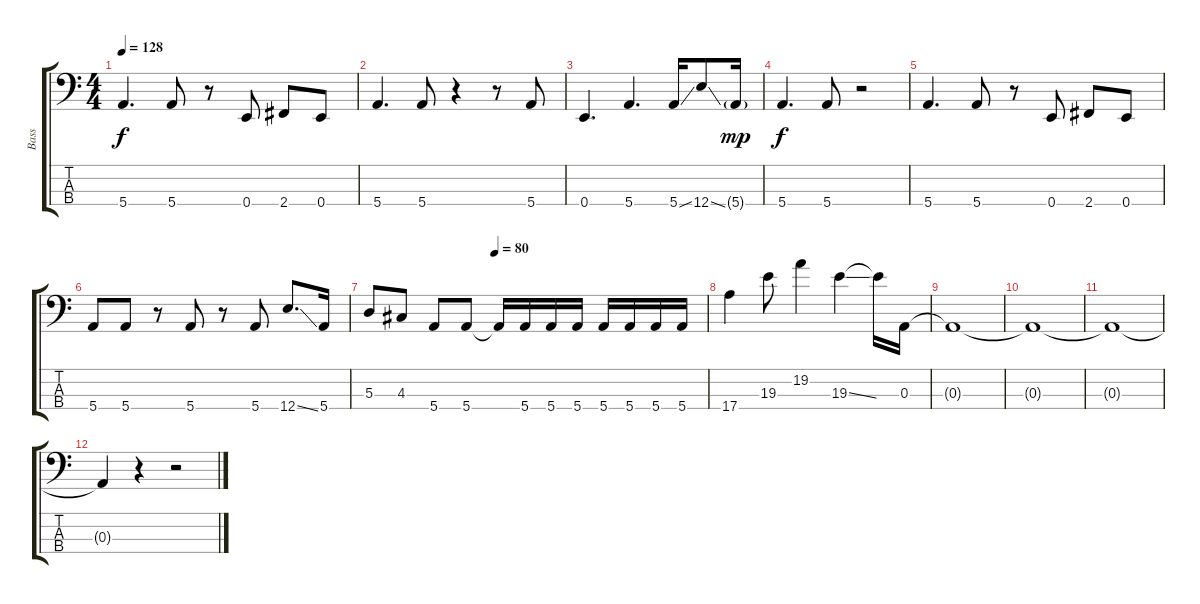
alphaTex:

\track ("Bass" "Bass") {instrument electricbassfinger}
\staff {score tabs}
\tuning (G2 D2 A1 E1) {hide}
\ts (4 4)
\tempo 128
\clef f4
\ks c
5.4.4{d dy f} 5.4.8 r.8 0.4.8 2.4.8 0.4.8 |
5.4.4{d} 5.4.8 r.4 r.8 5.4.8 |
0.4.4{d} 5.4.4{d} 5.4{ss}.16 12.4{ss}.8 5.4{g}.16{dy mp} |
5.4.4{d dy f} 5.4.8 r.2 |
5.4.4{d} 5.4.8 r.8 0.4.8 2.4.8 0.4.8 |
5.4.8 5.4.8 r.8 5.4.8 r.8 5.4.8 12.4{ss}.8{d} 5.4.16 |
\tempo (80 0.375)
5.3.8 4.3.8 5.4.8 5.4.8 5.4{t}.16 5.4.16 5.4.16 5.4.16 5.4.16 5.4.16 5.4.16 5.4.16 |
17.4.4 19.3.8 19.2.4 19.3{ss}.4 19.3{t}.16 0.3.16 |
0.3{t}.1 |
0.3{t}.1 |
0.3{t}.1 |
0.3{t}.4 r.4 r.2
